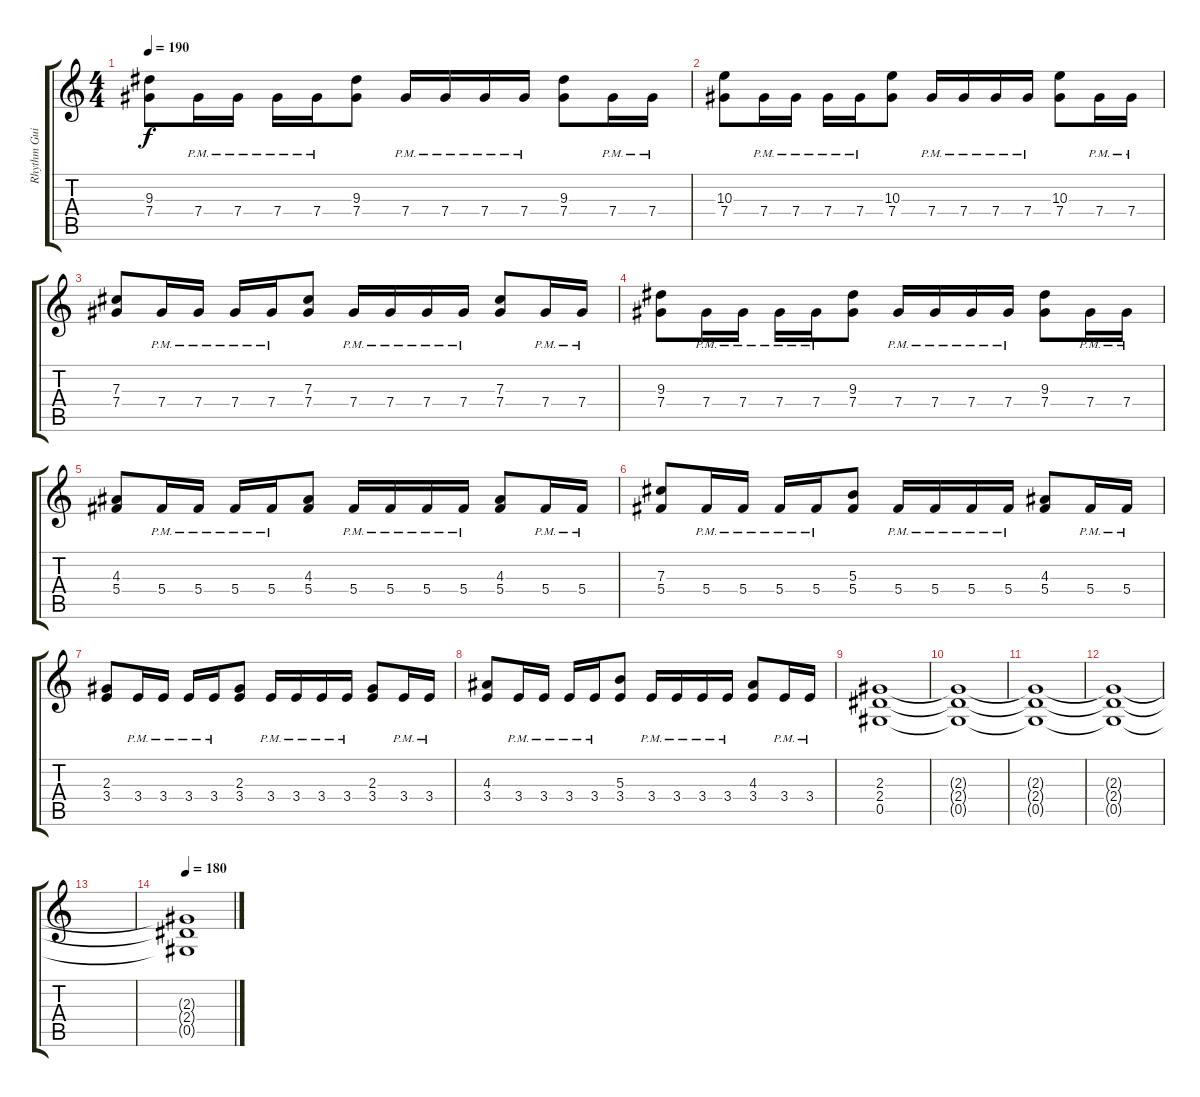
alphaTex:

\track ("Rhythm Guitar" "Rhythm Gui") {instrument distortionguitar}
\staff {score tabs}
\tuning (Eb4 Bb3 Gb3 Db3 Ab2 Eb2) {hide}
\ts (4 4)
\tempo 190
\clef g2
\ks c
(9.3 7.4).8{dy f} 7.4{pm}.16 7.4{pm}.16 7.4{pm}.16 7.4{pm}.16 (9.3 7.4).8 7.4{pm}.16 7.4{pm}.16 7.4{pm}.16 7.4{pm}.16 (9.3 7.4).8 7.4{pm}.16 7.4{pm}.16 |
(10.3 7.4).8 7.4{pm}.16 7.4{pm}.16 7.4{pm}.16 7.4{pm}.16 (10.3 7.4).8 7.4{pm}.16 7.4{pm}.16 7.4{pm}.16 7.4{pm}.16 (10.3 7.4).8 7.4{pm}.16 7.4{pm}.16 |
(7.3 7.4).8 7.4{pm}.16 7.4{pm}.16 7.4{pm}.16 7.4{pm}.16 (7.3 7.4).8 7.4{pm}.16 7.4{pm}.16 7.4{pm}.16 7.4{pm}.16 (7.3 7.4).8 7.4{pm}.16 7.4{pm}.16 |
(9.3 7.4).8 7.4{pm}.16 7.4{pm}.16 7.4{pm}.16 7.4{pm}.16 (9.3 7.4).8 7.4{pm}.16 7.4{pm}.16 7.4{pm}.16 7.4{pm}.16 (9.3 7.4).8 7.4{pm}.16 7.4{pm}.16 |
(4.3 5.4).8 5.4{pm}.16 5.4{pm}.16 5.4{pm}.16 5.4{pm}.16 (4.3 5.4).8 5.4{pm}.16 5.4{pm}.16 5.4{pm}.16 5.4{pm}.16 (4.3 5.4).8 5.4{pm}.16 5.4{pm}.16 |
(7.3 5.4).8 5.4{pm}.16 5.4{pm}.16 5.4{pm}.16 5.4{pm}.16 (5.3 5.4).8 5.4{pm}.16 5.4{pm}.16 5.4{pm}.16 5.4{pm}.16 (4.3 5.4).8 5.4{pm}.16 5.4{pm}.16 |
(2.3 3.4).8 3.4{pm}.16 3.4{pm}.16 3.4{pm}.16 3.4{pm}.16 (2.3 3.4).8 3.4{pm}.16 3.4{pm}.16 3.4{pm}.16 3.4{pm}.16 (2.3 3.4).8 3.4{pm}.16 3.4{pm}.16 |
(4.3 3.4).8 3.4{pm}.16 3.4{pm}.16 3.4{pm}.16 3.4{pm}.16 (5.3 3.4).8 3.4{pm}.16 3.4{pm}.16 3.4{pm}.16 3.4{pm}.16 (4.3 3.4).8 3.4{pm}.16 3.4{pm}.16 |
(2.3 2.4 0.5).1 |
(2.3{t} 2.4{t} 0.5{t}).1{volume 5} |
(2.3{t} 2.4{t} 0.5{t}).1 |
(2.3{t} 2.4{t} 0.5{t}).1 |
|
\tempo 180
(2.3{t} 2.4{t} 0.5{t}).1
